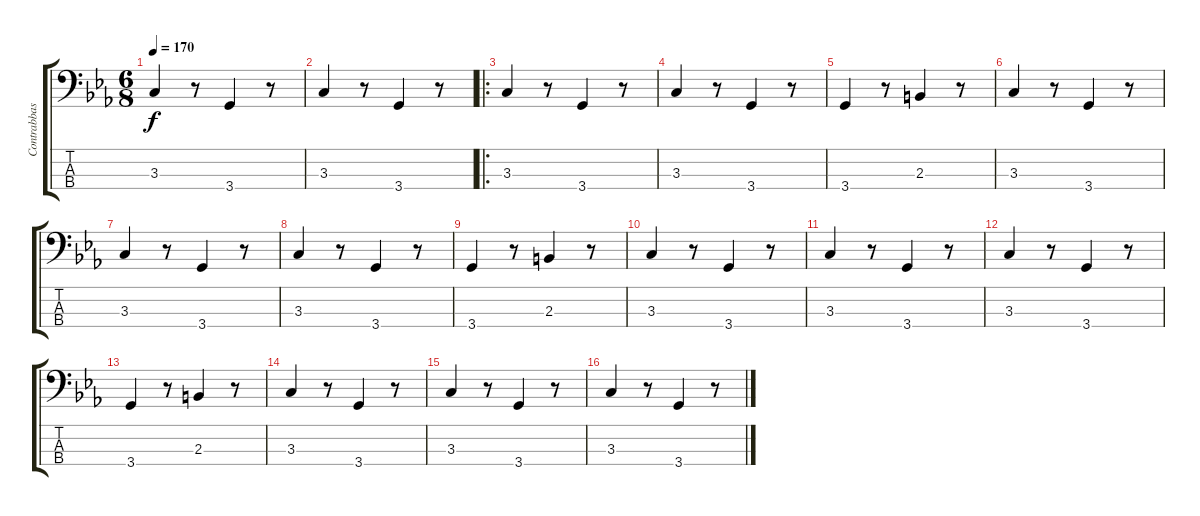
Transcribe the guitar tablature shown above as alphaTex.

\track ("Contrabbasso" "Contrabbas") {instrument acousticbass}
\staff {score tabs}
\tuning (G2 D2 A1 E1) {hide}
\ts (6 8)
\tempo 170
\clef f4
\ks eb
3.3.4{dy f instrument acousticbass} r.8 3.4.4 r.8 |
3.3.4 r.8 3.4.4 r.8 |
\ro
3.3.4 r.8 3.4.4 r.8 |
3.3.4 r.8 3.4.4 r.8 |
3.4.4 r.8 2.3.4 r.8 |
3.3.4 r.8 3.4.4 r.8 |
3.3.4 r.8 3.4.4 r.8 |
3.3.4 r.8 3.4.4 r.8 |
3.4.4 r.8 2.3.4 r.8 |
3.3.4 r.8 3.4.4 r.8 |
3.3.4 r.8 3.4.4 r.8 |
3.3.4 r.8 3.4.4 r.8 |
3.4.4 r.8 2.3.4 r.8 |
3.3.4 r.8 3.4.4 r.8 |
3.3.4 r.8 3.4.4 r.8 |
3.3.4 r.8 3.4.4 r.8
